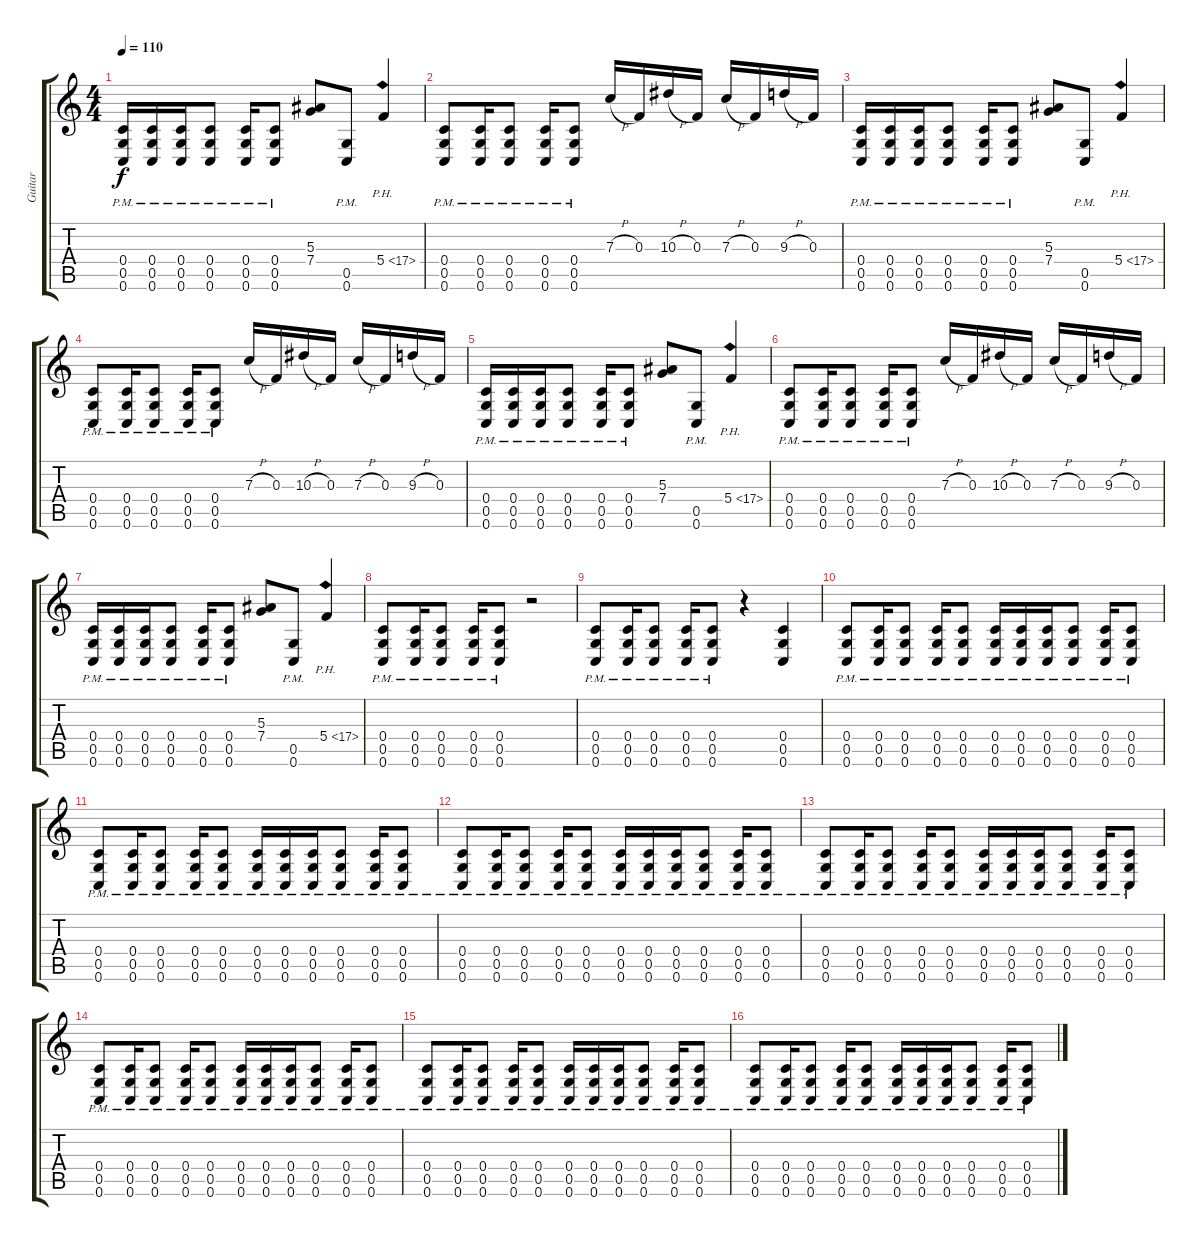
\track ("Guitar" "Guitar") {instrument distortionguitar}
\staff {score tabs}
\tuning (D4 A3 F3 C3 G2 C2) {hide}
\ts (4 4)
\tempo 110
\clef g2
\ks c
(0.4{pm} 0.5{pm} 0.6{pm}).16{dy f} (0.4{pm} 0.5{pm} 0.6{pm}).16 (0.4{pm} 0.5{pm} 0.6{pm}).16 (0.4{pm} 0.5{pm} 0.6{pm}).8 (0.4{pm} 0.5{pm} 0.6{pm}).16 (0.4{pm} 0.5{pm} 0.6{pm}).8 (5.3 7.4).8 (0.5{pm} 0.6{pm}).8 5.4{ph 12}.4 |
(0.4{pm} 0.5{pm} 0.6{pm}).8 (0.4{pm} 0.5{pm} 0.6{pm}).16 (0.4{pm} 0.5{pm} 0.6{pm}).8 (0.4{pm} 0.5{pm} 0.6{pm}).16 (0.4{pm} 0.5{pm} 0.6{pm}).8 7.3{h}.16 0.3.16 10.3{h}.16 0.3.16 7.3{h}.16 0.3.16 9.3{h}.16 0.3.16 |
(0.4{pm} 0.5{pm} 0.6{pm}).16 (0.4{pm} 0.5{pm} 0.6{pm}).16 (0.4{pm} 0.5{pm} 0.6{pm}).16 (0.4{pm} 0.5{pm} 0.6{pm}).8 (0.4{pm} 0.5{pm} 0.6{pm}).16 (0.4{pm} 0.5{pm} 0.6{pm}).8 (5.3 7.4).8 (0.5{pm} 0.6{pm}).8 5.4{ph 12}.4 |
(0.4{pm} 0.5{pm} 0.6{pm}).8 (0.4{pm} 0.5{pm} 0.6{pm}).16 (0.4{pm} 0.5{pm} 0.6{pm}).8 (0.4{pm} 0.5{pm} 0.6{pm}).16 (0.4{pm} 0.5{pm} 0.6{pm}).8 7.3{h}.16 0.3.16 10.3{h}.16 0.3.16 7.3{h}.16 0.3.16 9.3{h}.16 0.3.16 |
(0.4{pm} 0.5{pm} 0.6{pm}).16 (0.4{pm} 0.5{pm} 0.6{pm}).16 (0.4{pm} 0.5{pm} 0.6{pm}).16 (0.4{pm} 0.5{pm} 0.6{pm}).8 (0.4{pm} 0.5{pm} 0.6{pm}).16 (0.4{pm} 0.5{pm} 0.6{pm}).8 (5.3 7.4).8 (0.5{pm} 0.6{pm}).8 5.4{ph 12}.4 |
(0.4{pm} 0.5{pm} 0.6{pm}).8 (0.4{pm} 0.5{pm} 0.6{pm}).16 (0.4{pm} 0.5{pm} 0.6{pm}).8 (0.4{pm} 0.5{pm} 0.6{pm}).16 (0.4{pm} 0.5{pm} 0.6{pm}).8 7.3{h}.16 0.3.16 10.3{h}.16 0.3.16 7.3{h}.16 0.3.16 9.3{h}.16 0.3.16 |
(0.4{pm} 0.5{pm} 0.6{pm}).16 (0.4{pm} 0.5{pm} 0.6{pm}).16 (0.4{pm} 0.5{pm} 0.6{pm}).16 (0.4{pm} 0.5{pm} 0.6{pm}).8 (0.4{pm} 0.5{pm} 0.6{pm}).16 (0.4{pm} 0.5{pm} 0.6{pm}).8 (5.3 7.4).8 (0.5{pm} 0.6{pm}).8 5.4{ph 12}.4 |
(0.4{pm} 0.5{pm} 0.6{pm}).8 (0.4{pm} 0.5{pm} 0.6{pm}).16 (0.4{pm} 0.5{pm} 0.6{pm}).8 (0.4{pm} 0.5{pm} 0.6{pm}).16 (0.4{pm} 0.5{pm} 0.6{pm}).8 r.2 |
(0.4{pm} 0.5{pm} 0.6{pm}).8 (0.4{pm} 0.5{pm} 0.6{pm}).16 (0.4{pm} 0.5{pm} 0.6{pm}).8 (0.4{pm} 0.5{pm} 0.6{pm}).16 (0.4{pm} 0.5{pm} 0.6{pm}).8 r.4 (0.4 0.5 0.6).4 |
(0.4{pm} 0.5{pm} 0.6{pm}).8 (0.4{pm} 0.5{pm} 0.6{pm}).16 (0.4{pm} 0.5{pm} 0.6{pm}).8 (0.4{pm} 0.5{pm} 0.6{pm}).16 (0.4{pm} 0.5{pm} 0.6{pm}).8 (0.4{pm} 0.5{pm} 0.6{pm}).16 (0.4{pm} 0.5{pm} 0.6{pm}).16 (0.4{pm} 0.5{pm} 0.6{pm}).16 (0.4{pm} 0.5{pm} 0.6{pm}).8 (0.4{pm} 0.5{pm} 0.6{pm}).16 (0.4{pm} 0.5{pm} 0.6{pm}).8 |
(0.4{pm} 0.5{pm} 0.6{pm}).8 (0.4{pm} 0.5{pm} 0.6{pm}).16 (0.4{pm} 0.5{pm} 0.6{pm}).8 (0.4{pm} 0.5{pm} 0.6{pm}).16 (0.4{pm} 0.5{pm} 0.6{pm}).8 (0.4{pm} 0.5{pm} 0.6{pm}).16 (0.4{pm} 0.5{pm} 0.6{pm}).16 (0.4{pm} 0.5{pm} 0.6{pm}).16 (0.4{pm} 0.5{pm} 0.6{pm}).8 (0.4{pm} 0.5{pm} 0.6{pm}).16 (0.4{pm} 0.5{pm} 0.6{pm}).8 |
(0.4{pm} 0.5{pm} 0.6{pm}).8 (0.4{pm} 0.5{pm} 0.6{pm}).16 (0.4{pm} 0.5{pm} 0.6{pm}).8 (0.4{pm} 0.5{pm} 0.6{pm}).16 (0.4{pm} 0.5{pm} 0.6{pm}).8 (0.4{pm} 0.5{pm} 0.6{pm}).16 (0.4{pm} 0.5{pm} 0.6{pm}).16 (0.4{pm} 0.5{pm} 0.6{pm}).16 (0.4{pm} 0.5{pm} 0.6{pm}).8 (0.4{pm} 0.5{pm} 0.6{pm}).16 (0.4{pm} 0.5{pm} 0.6{pm}).8 |
(0.4{pm} 0.5{pm} 0.6{pm}).8 (0.4{pm} 0.5{pm} 0.6{pm}).16 (0.4{pm} 0.5{pm} 0.6{pm}).8 (0.4{pm} 0.5{pm} 0.6{pm}).16 (0.4{pm} 0.5{pm} 0.6{pm}).8 (0.4{pm} 0.5{pm} 0.6{pm}).16 (0.4{pm} 0.5{pm} 0.6{pm}).16 (0.4{pm} 0.5{pm} 0.6{pm}).16 (0.4{pm} 0.5{pm} 0.6{pm}).8 (0.4{pm} 0.5{pm} 0.6{pm}).16 (0.4{pm} 0.5{pm} 0.6{pm}).8 |
(0.4{pm} 0.5{pm} 0.6{pm}).8 (0.4{pm} 0.5{pm} 0.6{pm}).16 (0.4{pm} 0.5{pm} 0.6{pm}).8 (0.4{pm} 0.5{pm} 0.6{pm}).16 (0.4{pm} 0.5{pm} 0.6{pm}).8 (0.4{pm} 0.5{pm} 0.6{pm}).16 (0.4{pm} 0.5{pm} 0.6{pm}).16 (0.4{pm} 0.5{pm} 0.6{pm}).16 (0.4{pm} 0.5{pm} 0.6{pm}).8 (0.4{pm} 0.5{pm} 0.6{pm}).16 (0.4{pm} 0.5{pm} 0.6{pm}).8 |
(0.4{pm} 0.5{pm} 0.6{pm}).8 (0.4{pm} 0.5{pm} 0.6{pm}).16 (0.4{pm} 0.5{pm} 0.6{pm}).8 (0.4{pm} 0.5{pm} 0.6{pm}).16 (0.4{pm} 0.5{pm} 0.6{pm}).8 (0.4{pm} 0.5{pm} 0.6{pm}).16 (0.4{pm} 0.5{pm} 0.6{pm}).16 (0.4{pm} 0.5{pm} 0.6{pm}).16 (0.4{pm} 0.5{pm} 0.6{pm}).8 (0.4{pm} 0.5{pm} 0.6{pm}).16 (0.4{pm} 0.5{pm} 0.6{pm}).8 |
(0.4{pm} 0.5{pm} 0.6{pm}).8 (0.4{pm} 0.5{pm} 0.6{pm}).16 (0.4{pm} 0.5{pm} 0.6{pm}).8 (0.4{pm} 0.5{pm} 0.6{pm}).16 (0.4{pm} 0.5{pm} 0.6{pm}).8 (0.4{pm} 0.5{pm} 0.6{pm}).16 (0.4{pm} 0.5{pm} 0.6{pm}).16 (0.4{pm} 0.5{pm} 0.6{pm}).16 (0.4{pm} 0.5{pm} 0.6{pm}).8 (0.4{pm} 0.5{pm} 0.6{pm}).16 (0.4{pm} 0.5{pm} 0.6{pm}).8
